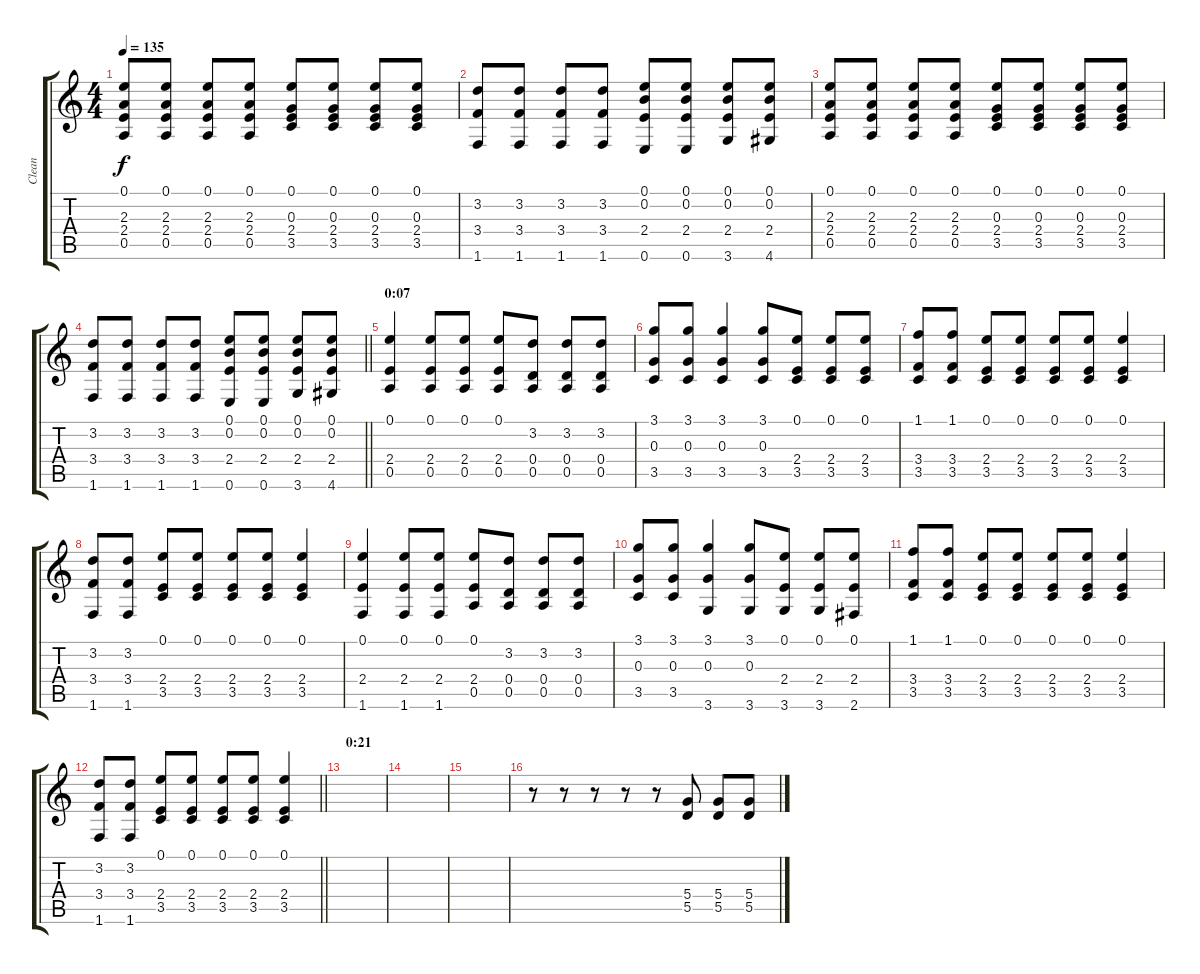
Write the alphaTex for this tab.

\track ("Clean" "Clean") {instrument electricguitarclean}
\staff {score tabs}
\tuning (E4 B3 G3 D3 A2 E2) {hide}
\ts (4 4)
\tempo 135
\clef g2
\ks c
(0.1 2.3 2.4 0.5).8{dy f instrument electricguitarclean} (0.1 2.3 2.4 0.5).8 (0.1 2.3 2.4 0.5).8 (0.1 2.3 2.4 0.5).8 (0.1 0.3 2.4 3.5).8 (0.1 0.3 2.4 3.5).8 (0.1 0.3 2.4 3.5).8 (0.1 0.3 2.4 3.5).8 |
(3.2 3.4 1.6).8 (3.2 3.4 1.6).8 (3.2 3.4 1.6).8 (3.2 3.4 1.6).8 (0.1 0.2 2.4 0.6).8 (0.1 0.2 2.4 0.6).8 (0.1 0.2 2.4 3.6).8 (0.1 0.2 2.4 4.6).8 |
(0.1 2.3 2.4 0.5).8 (0.1 2.3 2.4 0.5).8 (0.1 2.3 2.4 0.5).8 (0.1 2.3 2.4 0.5).8 (0.1 0.3 2.4 3.5).8 (0.1 0.3 2.4 3.5).8 (0.1 0.3 2.4 3.5).8 (0.1 0.3 2.4 3.5).8 |
\barLineRight lightlight
(3.2 3.4 1.6).8 (3.2 3.4 1.6).8 (3.2 3.4 1.6).8 (3.2 3.4 1.6).8 (0.1 0.2 2.4 0.6).8 (0.1 0.2 2.4 0.6).8 (0.1 0.2 2.4 3.6).8 (0.1 0.2 2.4 4.6).8 |
\section ("" "0:07")
(0.1 2.4 0.5).4 (0.1 2.4 0.5).8 (0.1 2.4 0.5).8 (0.1 2.4 0.5).8 (3.2 0.4 0.5).8 (3.2 0.4 0.5).8 (3.2 0.4 0.5).8 |
(3.1 0.3 3.5).8 (3.1 0.3 3.5).8 (3.1 0.3 3.5).4 (3.1 0.3 3.5).8 (0.1 2.4 3.5).8 (0.1 2.4 3.5).8 (0.1 2.4 3.5).8 |
(1.1 3.4 3.5).8 (1.1 3.4 3.5).8 (0.1 2.4 3.5).8 (0.1 2.4 3.5).8 (0.1 2.4 3.5).8 (0.1 2.4 3.5).8 (0.1 2.4 3.5).4 |
(3.2 3.4 1.6).8 (3.2 3.4 1.6).8 (0.1 2.4 3.5).8 (0.1 2.4 3.5).8 (0.1 2.4 3.5).8 (0.1 2.4 3.5).8 (0.1 2.4 3.5).4 |
(0.1 2.4 1.6).4 (0.1 2.4 1.6).8 (0.1 2.4 1.6).8 (0.1 2.4 0.5).8 (3.2 0.4 0.5).8 (3.2 0.4 0.5).8 (3.2 0.4 0.5).8 |
(3.1 0.3 3.5).8 (3.1 0.3 3.5).8 (3.1 0.3 3.6).4 (3.1 0.3 3.6).8 (0.1 2.4 3.6).8 (0.1 2.4 3.6).8 (0.1 2.4 2.6).8 |
(1.1 3.4 3.5).8 (1.1 3.4 3.5).8 (0.1 2.4 3.5).8 (0.1 2.4 3.5).8 (0.1 2.4 3.5).8 (0.1 2.4 3.5).8 (0.1 2.4 3.5).4 |
\barLineRight lightlight
(3.2 3.4 1.6).8 (3.2 3.4 1.6).8 (0.1 2.4 3.5).8 (0.1 2.4 3.5).8 (0.1 2.4 3.5).8 (0.1 2.4 3.5).8 (0.1 2.4 3.5).4 |
\section ("" "0:21")
|
|
|
r.8 r.8 r.8 r.8 r.8 (5.4 5.5).8 (5.4 5.5).8 (5.4 5.5).8
